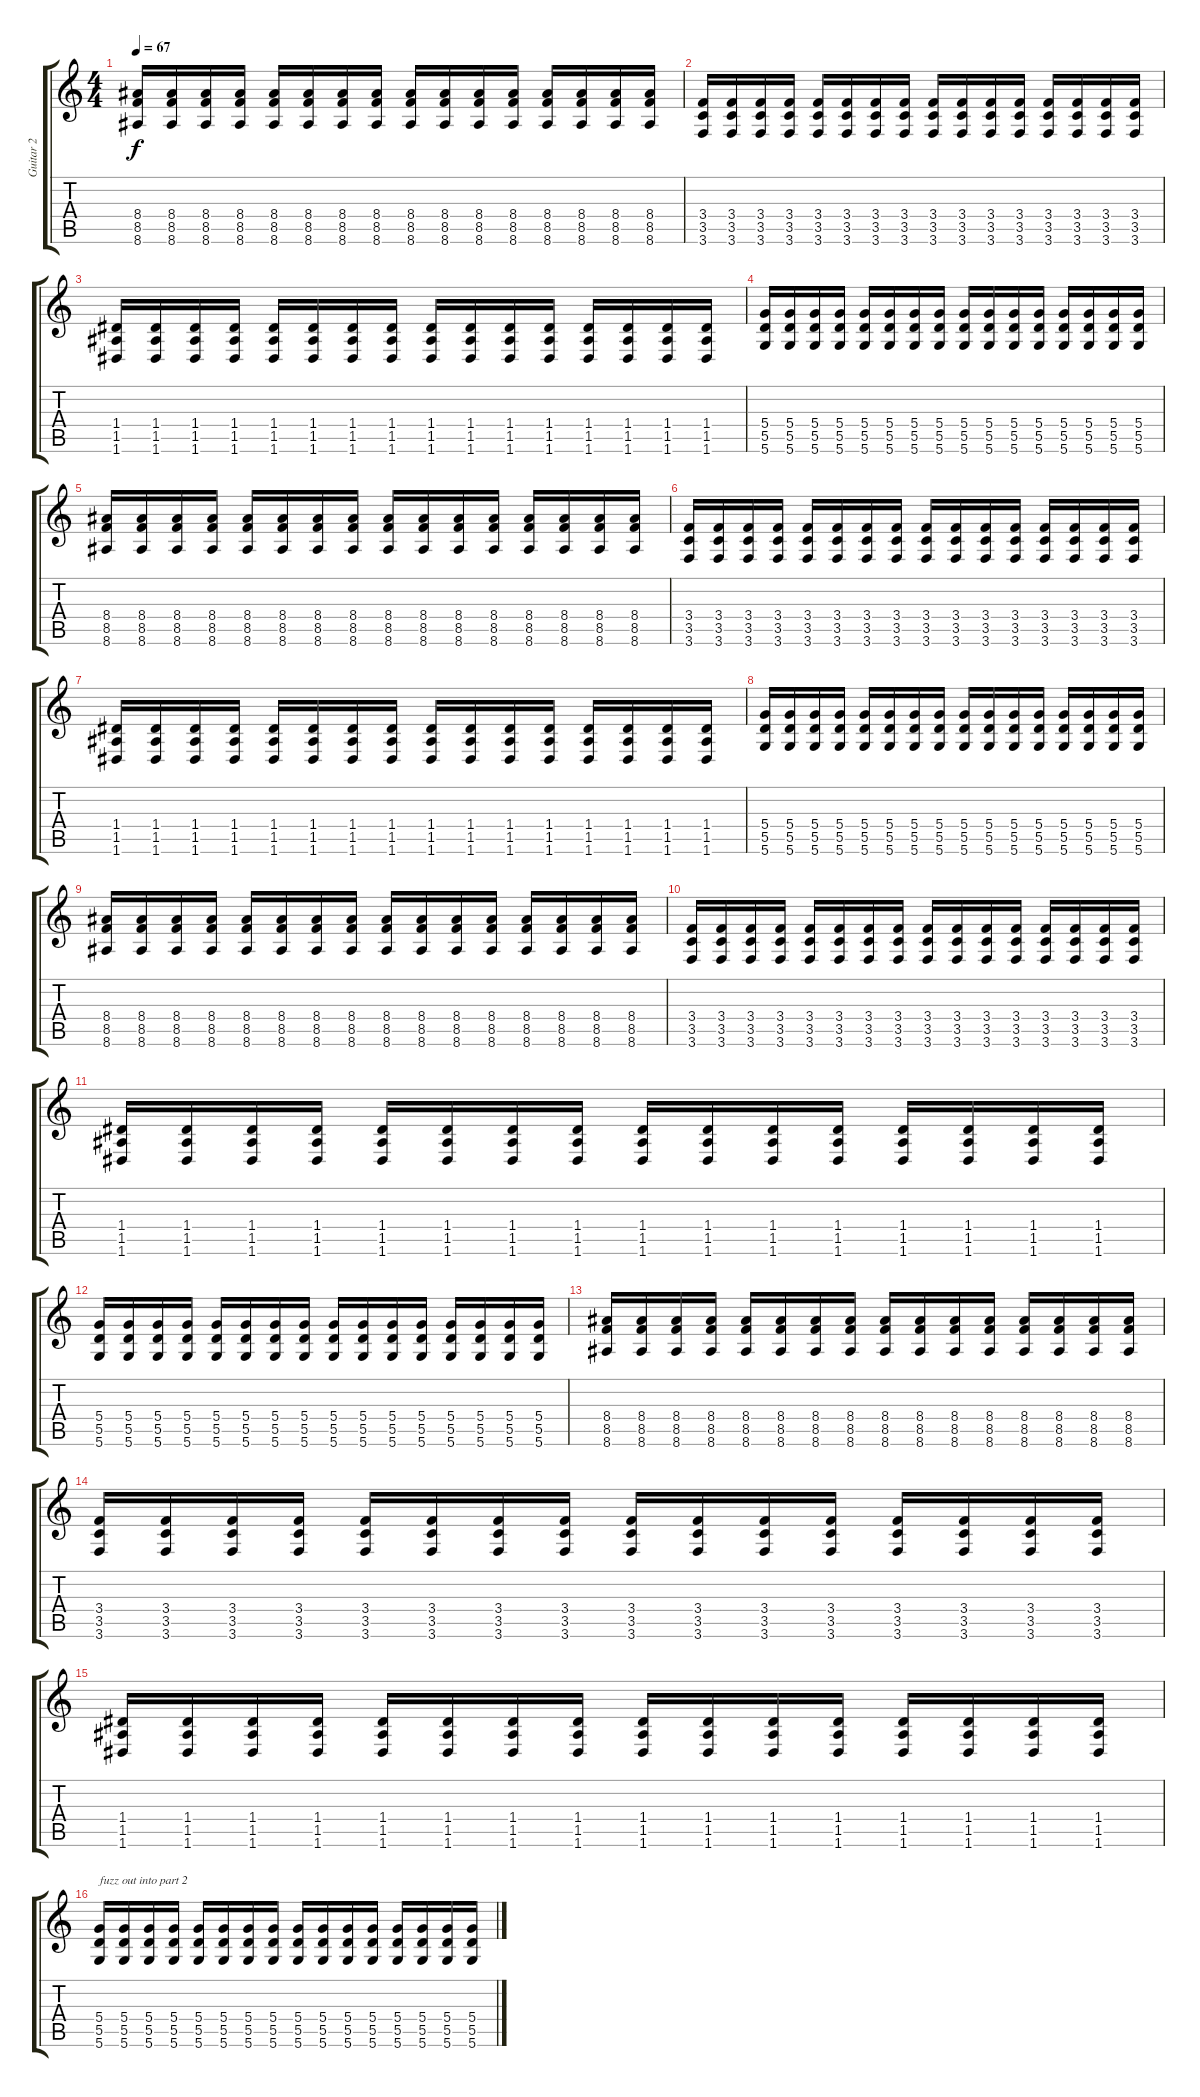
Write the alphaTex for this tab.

\track ("Guitar 2" "Guitar 2") {instrument distortionguitar}
\staff {score tabs}
\tuning (E4 B3 G3 D3 A2 D2) {hide}
\ts (4 4)
\tempo 67
\clef g2
\ks c
(8.4 8.5 8.6).16{dy f} (8.4 8.5 8.6).16 (8.4 8.5 8.6).16 (8.4 8.5 8.6).16 (8.4 8.5 8.6).16 (8.4 8.5 8.6).16 (8.4 8.5 8.6).16 (8.4 8.5 8.6).16 (8.4 8.5 8.6).16 (8.4 8.5 8.6).16 (8.4 8.5 8.6).16 (8.4 8.5 8.6).16 (8.4 8.5 8.6).16 (8.4 8.5 8.6).16 (8.4 8.5 8.6).16 (8.4 8.5 8.6).16 |
(3.4 3.5 3.6).16 (3.4 3.5 3.6).16 (3.4 3.5 3.6).16 (3.4 3.5 3.6).16 (3.4 3.5 3.6).16 (3.4 3.5 3.6).16 (3.4 3.5 3.6).16 (3.4 3.5 3.6).16 (3.4 3.5 3.6).16 (3.4 3.5 3.6).16 (3.4 3.5 3.6).16 (3.4 3.5 3.6).16 (3.4 3.5 3.6).16 (3.4 3.5 3.6).16 (3.4 3.5 3.6).16 (3.4 3.5 3.6).16 |
(1.4 1.5 1.6).16 (1.4 1.5 1.6).16 (1.4 1.5 1.6).16 (1.4 1.5 1.6).16 (1.4 1.5 1.6).16 (1.4 1.5 1.6).16 (1.4 1.5 1.6).16 (1.4 1.5 1.6).16 (1.4 1.5 1.6).16 (1.4 1.5 1.6).16 (1.4 1.5 1.6).16 (1.4 1.5 1.6).16 (1.4 1.5 1.6).16 (1.4 1.5 1.6).16 (1.4 1.5 1.6).16 (1.4 1.5 1.6).16 |
(5.4 5.5 5.6).16 (5.4 5.5 5.6).16 (5.4 5.5 5.6).16 (5.4 5.5 5.6).16 (5.4 5.5 5.6).16 (5.4 5.5 5.6).16 (5.4 5.5 5.6).16 (5.4 5.5 5.6).16 (5.4 5.5 5.6).16 (5.4 5.5 5.6).16 (5.4 5.5 5.6).16 (5.4 5.5 5.6).16 (5.4 5.5 5.6).16 (5.4 5.5 5.6).16 (5.4 5.5 5.6).16 (5.4 5.5 5.6).16 |
(8.4 8.5 8.6).16 (8.4 8.5 8.6).16 (8.4 8.5 8.6).16 (8.4 8.5 8.6).16 (8.4 8.5 8.6).16 (8.4 8.5 8.6).16 (8.4 8.5 8.6).16 (8.4 8.5 8.6).16 (8.4 8.5 8.6).16 (8.4 8.5 8.6).16 (8.4 8.5 8.6).16 (8.4 8.5 8.6).16 (8.4 8.5 8.6).16 (8.4 8.5 8.6).16 (8.4 8.5 8.6).16 (8.4 8.5 8.6).16 |
(3.4 3.5 3.6).16 (3.4 3.5 3.6).16 (3.4 3.5 3.6).16 (3.4 3.5 3.6).16 (3.4 3.5 3.6).16 (3.4 3.5 3.6).16 (3.4 3.5 3.6).16 (3.4 3.5 3.6).16 (3.4 3.5 3.6).16 (3.4 3.5 3.6).16 (3.4 3.5 3.6).16 (3.4 3.5 3.6).16 (3.4 3.5 3.6).16 (3.4 3.5 3.6).16 (3.4 3.5 3.6).16 (3.4 3.5 3.6).16 |
(1.4 1.5 1.6).16 (1.4 1.5 1.6).16 (1.4 1.5 1.6).16 (1.4 1.5 1.6).16 (1.4 1.5 1.6).16 (1.4 1.5 1.6).16 (1.4 1.5 1.6).16 (1.4 1.5 1.6).16 (1.4 1.5 1.6).16 (1.4 1.5 1.6).16 (1.4 1.5 1.6).16 (1.4 1.5 1.6).16 (1.4 1.5 1.6).16 (1.4 1.5 1.6).16 (1.4 1.5 1.6).16 (1.4 1.5 1.6).16 |
(5.4 5.5 5.6).16 (5.4 5.5 5.6).16 (5.4 5.5 5.6).16 (5.4 5.5 5.6).16 (5.4 5.5 5.6).16 (5.4 5.5 5.6).16 (5.4 5.5 5.6).16 (5.4 5.5 5.6).16 (5.4 5.5 5.6).16 (5.4 5.5 5.6).16 (5.4 5.5 5.6).16 (5.4 5.5 5.6).16 (5.4 5.5 5.6).16 (5.4 5.5 5.6).16 (5.4 5.5 5.6).16 (5.4 5.5 5.6).16 |
(8.4 8.5 8.6).16 (8.4 8.5 8.6).16 (8.4 8.5 8.6).16 (8.4 8.5 8.6).16 (8.4 8.5 8.6).16 (8.4 8.5 8.6).16 (8.4 8.5 8.6).16 (8.4 8.5 8.6).16 (8.4 8.5 8.6).16 (8.4 8.5 8.6).16 (8.4 8.5 8.6).16 (8.4 8.5 8.6).16 (8.4 8.5 8.6).16 (8.4 8.5 8.6).16 (8.4 8.5 8.6).16 (8.4 8.5 8.6).16 |
(3.4 3.5 3.6).16 (3.4 3.5 3.6).16 (3.4 3.5 3.6).16 (3.4 3.5 3.6).16 (3.4 3.5 3.6).16 (3.4 3.5 3.6).16 (3.4 3.5 3.6).16 (3.4 3.5 3.6).16 (3.4 3.5 3.6).16 (3.4 3.5 3.6).16 (3.4 3.5 3.6).16 (3.4 3.5 3.6).16 (3.4 3.5 3.6).16 (3.4 3.5 3.6).16 (3.4 3.5 3.6).16 (3.4 3.5 3.6).16 |
(1.4 1.5 1.6).16 (1.4 1.5 1.6).16 (1.4 1.5 1.6).16 (1.4 1.5 1.6).16 (1.4 1.5 1.6).16 (1.4 1.5 1.6).16 (1.4 1.5 1.6).16 (1.4 1.5 1.6).16 (1.4 1.5 1.6).16 (1.4 1.5 1.6).16 (1.4 1.5 1.6).16 (1.4 1.5 1.6).16 (1.4 1.5 1.6).16 (1.4 1.5 1.6).16 (1.4 1.5 1.6).16 (1.4 1.5 1.6).16 |
(5.4 5.5 5.6).16 (5.4 5.5 5.6).16 (5.4 5.5 5.6).16 (5.4 5.5 5.6).16 (5.4 5.5 5.6).16 (5.4 5.5 5.6).16 (5.4 5.5 5.6).16 (5.4 5.5 5.6).16 (5.4 5.5 5.6).16 (5.4 5.5 5.6).16 (5.4 5.5 5.6).16 (5.4 5.5 5.6).16 (5.4 5.5 5.6).16 (5.4 5.5 5.6).16 (5.4 5.5 5.6).16 (5.4 5.5 5.6).16 |
(8.4 8.5 8.6).16 (8.4 8.5 8.6).16 (8.4 8.5 8.6).16 (8.4 8.5 8.6).16 (8.4 8.5 8.6).16 (8.4 8.5 8.6).16 (8.4 8.5 8.6).16 (8.4 8.5 8.6).16 (8.4 8.5 8.6).16 (8.4 8.5 8.6).16 (8.4 8.5 8.6).16 (8.4 8.5 8.6).16 (8.4 8.5 8.6).16 (8.4 8.5 8.6).16 (8.4 8.5 8.6).16 (8.4 8.5 8.6).16 |
(3.4 3.5 3.6).16 (3.4 3.5 3.6).16 (3.4 3.5 3.6).16 (3.4 3.5 3.6).16 (3.4 3.5 3.6).16 (3.4 3.5 3.6).16 (3.4 3.5 3.6).16 (3.4 3.5 3.6).16 (3.4 3.5 3.6).16 (3.4 3.5 3.6).16 (3.4 3.5 3.6).16 (3.4 3.5 3.6).16 (3.4 3.5 3.6).16 (3.4 3.5 3.6).16 (3.4 3.5 3.6).16 (3.4 3.5 3.6).16 |
(1.4 1.5 1.6).16 (1.4 1.5 1.6).16 (1.4 1.5 1.6).16 (1.4 1.5 1.6).16 (1.4 1.5 1.6).16 (1.4 1.5 1.6).16 (1.4 1.5 1.6).16 (1.4 1.5 1.6).16 (1.4 1.5 1.6).16 (1.4 1.5 1.6).16 (1.4 1.5 1.6).16 (1.4 1.5 1.6).16 (1.4 1.5 1.6).16 (1.4 1.5 1.6).16 (1.4 1.5 1.6).16 (1.4 1.5 1.6).16 |
(5.4 5.5 5.6).16{txt "fuzz out into part 2"} (5.4 5.5 5.6).16 (5.4 5.5 5.6).16 (5.4 5.5 5.6).16 (5.4 5.5 5.6).16 (5.4 5.5 5.6).16 (5.4 5.5 5.6).16 (5.4 5.5 5.6).16 (5.4 5.5 5.6).16 (5.4 5.5 5.6).16 (5.4 5.5 5.6).16 (5.4 5.5 5.6).16 (5.4 5.5 5.6).16 (5.4 5.5 5.6).16 (5.4 5.5 5.6).16 (5.4 5.5 5.6).16
